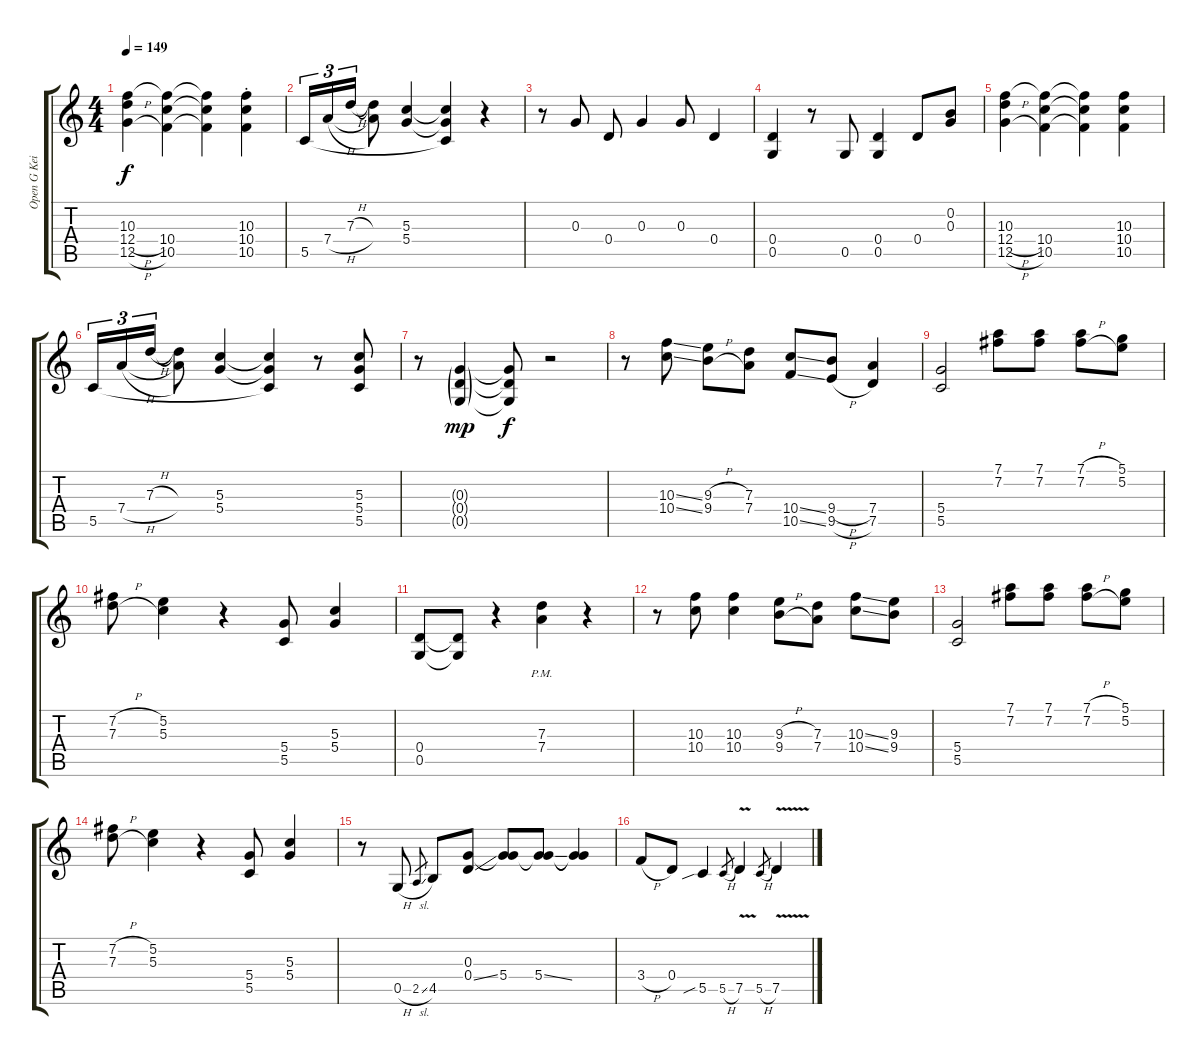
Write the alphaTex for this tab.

\track ("Open G Keith" "Open G Kei") {instrument overdrivenguitar}
\staff {score tabs}
\tuning (D4 B3 G3 D3 G2 D2) {hide}
\ts (4 4)
\tempo 149
\clef g2
\ks c
(10.3 12.4{h} 12.5{h}).4{dy f} (10.3{t} 10.4 10.5).4 (10.3{t} 10.4{t} 10.5{t}).4 (10.3{st} 10.4{st} 10.5{st}).4 |
5.5.16{tu (3 2)} 7.4{h}.16{tu (3 2)} 7.3{h}.16{tu (3 2)} (7.3{t} 7.4{t}).8 (5.3 5.4).4 (5.3{t} 5.4{t} 5.5{t}).4 r.4 |
r.8 0.3.8 0.4.8 0.3.4 0.3.8 0.4.4 |
(0.4 0.5).4 r.8 0.5.8 (0.4 0.5).4 0.4.8 (0.2 0.3).8 |
(10.3 12.4{h} 12.5{h}).4 (10.3{t} 10.4 10.5).4 (10.3{t} 10.4{t} 10.5{t}).4 (10.3 10.4 10.5).4 |
5.5.16{tu (3 2)} 7.4{h}.16{tu (3 2)} 7.3{h}.16{tu (3 2)} (7.3{t} 7.4{t}).8 (5.3 5.4).4 (5.3{t} 5.4{t} 5.5{t}).4 r.8 (5.3 5.4 5.5).8 |
r.8 (0.3{g} 0.4{g} 0.5{g}).4{dy mp} (0.3{t} 0.4{t} 0.5{t}).8{dy f} r.2 |
r.8 (10.3{ss} 10.4{ss}).8 (9.3{h} 9.4{h}).8 (7.3 7.4).8 (10.4{ss} 10.5{ss}).8 (9.4{h} 9.5{h}).8 (7.4 7.5).4 |
(5.4 5.5).2 (7.1 7.2).8 (7.1 7.2).8 (7.1{h} 7.2{h}).8 (5.1 5.2).8 |
(7.2{h} 7.3{h}).8 (5.2 5.3).4 r.4 (5.4 5.5).8 (5.3 5.4).4 |
(0.4 0.5).8 (0.4{t} 0.5{t}).8 r.4 (7.3{pm} 7.4{pm}).4 r.4 |
r.8 (10.3 10.4).8 (10.3 10.4).4 (9.3{h} 9.4{h}).8 (7.3 7.4).8 (10.3{ss} 10.4{ss}).8 (9.3 9.4).8 |
(5.4 5.5).2 (7.1 7.2).8 (7.1 7.2).8 (7.1{h} 7.2{h}).8 (5.1 5.2).8 |
(7.2{h} 7.3{h}).8 (5.2 5.3).4 r.4 (5.4 5.5).8 (5.3 5.4).4 |
r.8 0.5{h}.8 2.5{sl}.8{gr} 4.5.8 (0.3 0.4{ss}).8 (0.3{t} 5.4).8 (0.3{t} 5.4{ss}).8 (0.3{t} 5.4{t}).4 |
3.4{h}.8 0.4.8 5.5{sib}.4 5.5{h}.8{gr} 7.5{v}.4 5.5{h}.8{gr} 7.5{v}.4
